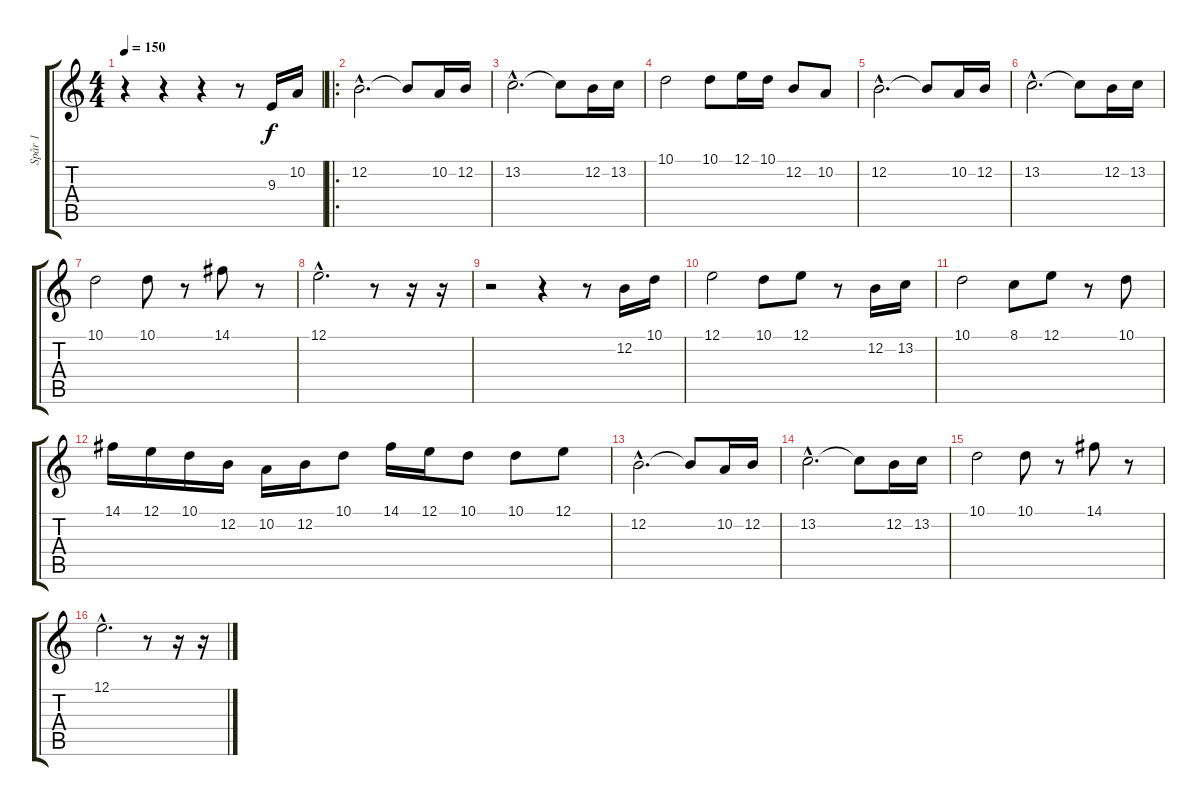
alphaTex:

\track ("Spår 1" "Spår 1") {instrument lead1square}
\staff {score tabs}
\tuning (E4 B3 G3 D3 A2 E2) {hide}
\ts (4 4)
\tempo 150
\clef g2
\ks c
r.4{dy f instrument lead1square} r.4 r.4 r.8 9.3.16 10.2.16 |
\ro
12.2{hac}.2{d} 12.2{t}.8 10.2.16 12.2.16 |
13.2{hac}.2{d} 13.2{t}.8 12.2.16 13.2.16 |
10.1.2 10.1.8 12.1.16 10.1.16 12.2.8 10.2.8 |
12.2{hac}.2{d} 12.2{t}.8 10.2.16 12.2.16 |
13.2{hac}.2{d} 13.2{t}.8 12.2.16 13.2.16 |
10.1.2 10.1.8 r.8 14.1.8 r.8 |
12.1{hac}.2{d} r.8 r.16 r.16 |
r.2 r.4 r.8 12.2.16 10.1.16 |
12.1.2 10.1.8 12.1.8 r.8 12.2.16 13.2.16 |
10.1.2 8.1.8 12.1.8 r.8 10.1.8 |
14.1.16 12.1.16 10.1.16 12.2.16 10.2.16 12.2.16 10.1.8 14.1.16 12.1.16 10.1.8 10.1.8 12.1.8 |
12.2{hac}.2{d} 12.2{t}.8 10.2.16 12.2.16 |
13.2{hac}.2{d} 13.2{t}.8 12.2.16 13.2.16 |
10.1.2 10.1.8 r.8 14.1.8 r.8 |
12.1{hac}.2{d} r.8 r.16 r.16
